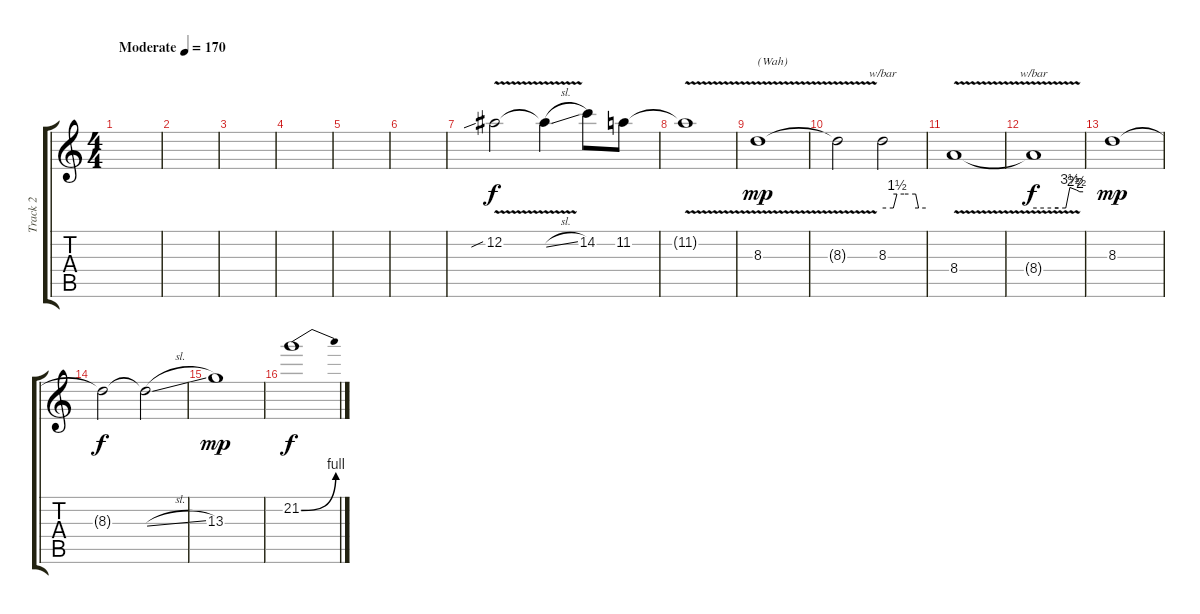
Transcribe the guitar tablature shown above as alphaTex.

\track ("Track 2" "Track 2") {instrument overdrivenguitar}
\staff {score tabs}
\tuning (Eb4 Bb3 Gb3 Db3 Ab2 Eb2) {hide}
\ts (4 4)
\tempo (170 "Moderate")
\clef g2
\ks c
|
|
|
|
|
|
12.2{v sib}.2 12.2{sl t}.4 14.2.8 11.2.8 |
11.2{v t}.1 |
8.3{v}.1{txt "(Wah)" dy mp} |
8.3{t}.2{txt ""} 8.3.2{tbe (custom default 0 0 15 0 20 6 30 6 46 6 50 0 60 0)} |
8.4{v}.1 |
8.4{t}.1{tbe (custom default 0 0 30 0 39 0 44 14 52 10 56 8 60 8) dy f} |
8.3.1{dy mp} |
8.3{t}.2{dy f} 8.3{sl t}.2 |
13.3.1{dy mp} |
21.2{be (bend 0 0 60 4)}.1{dy f balance 9}
